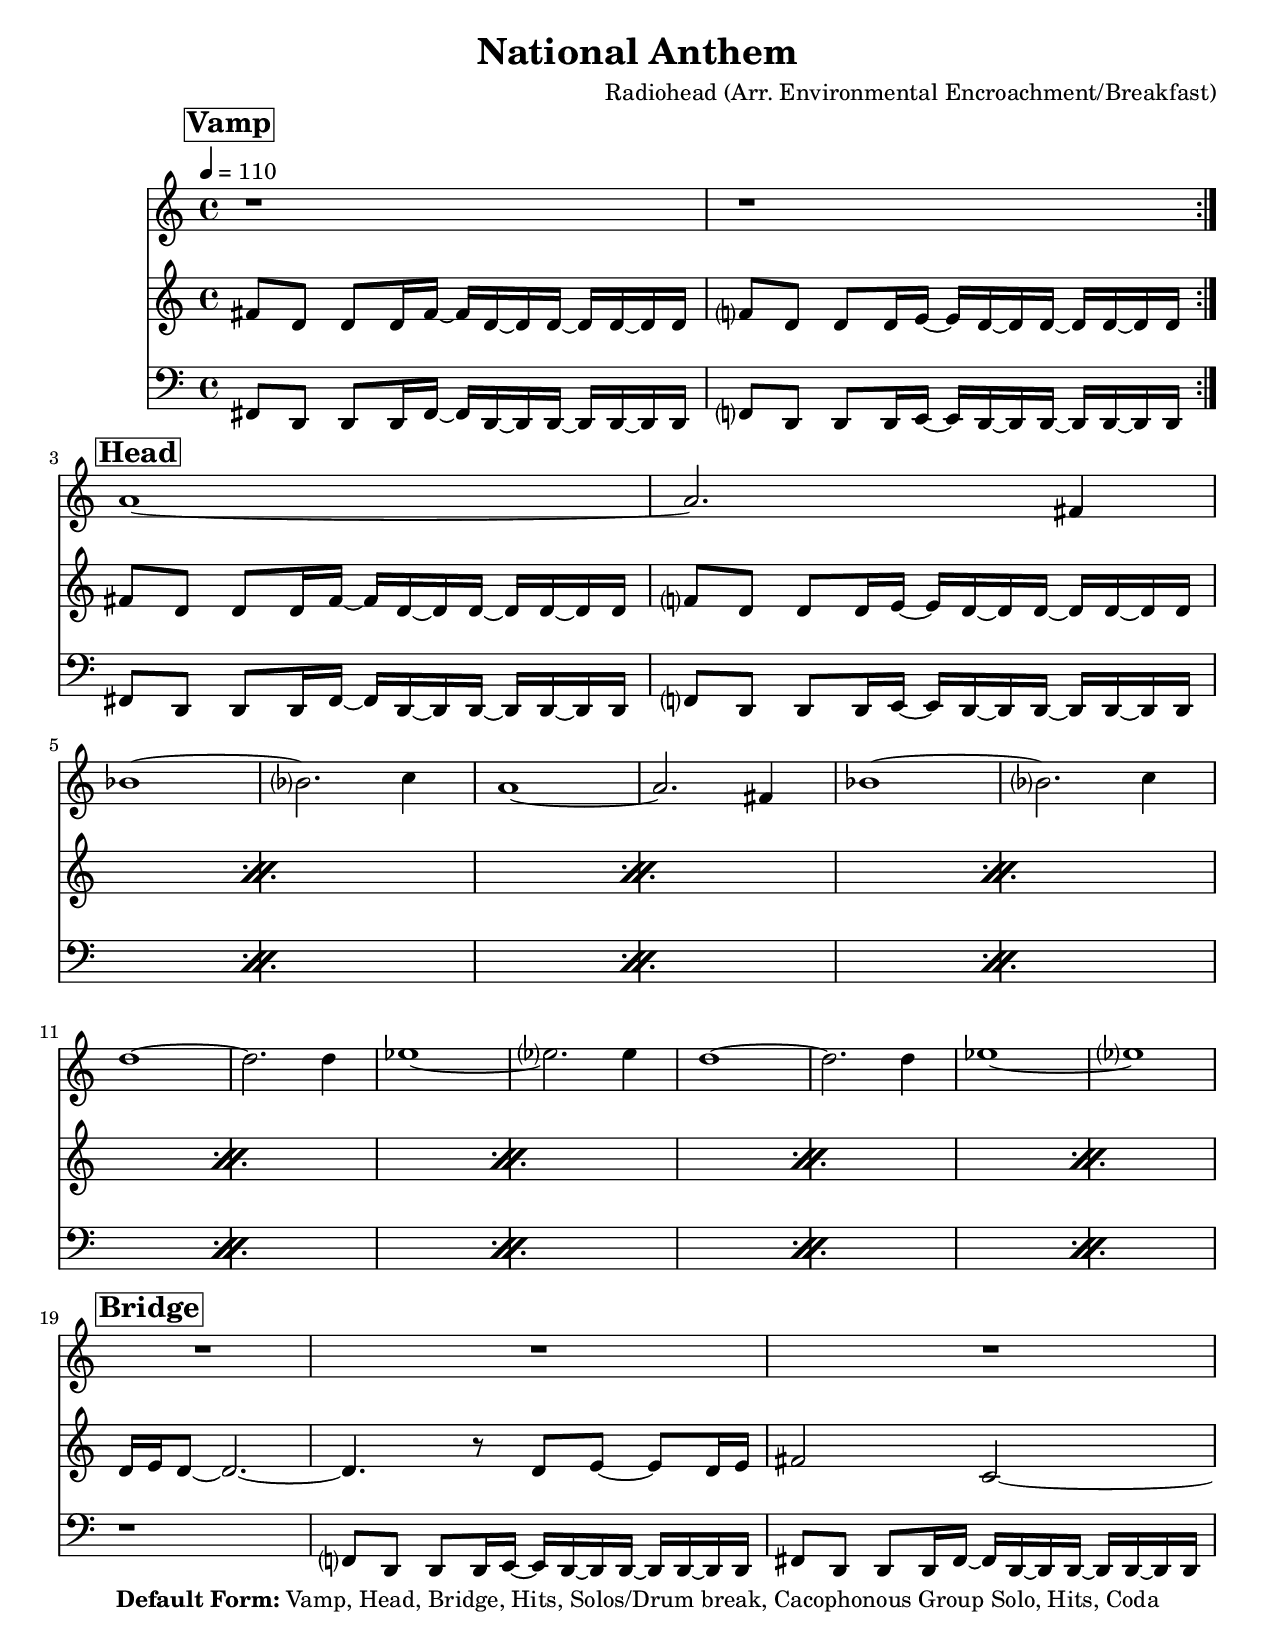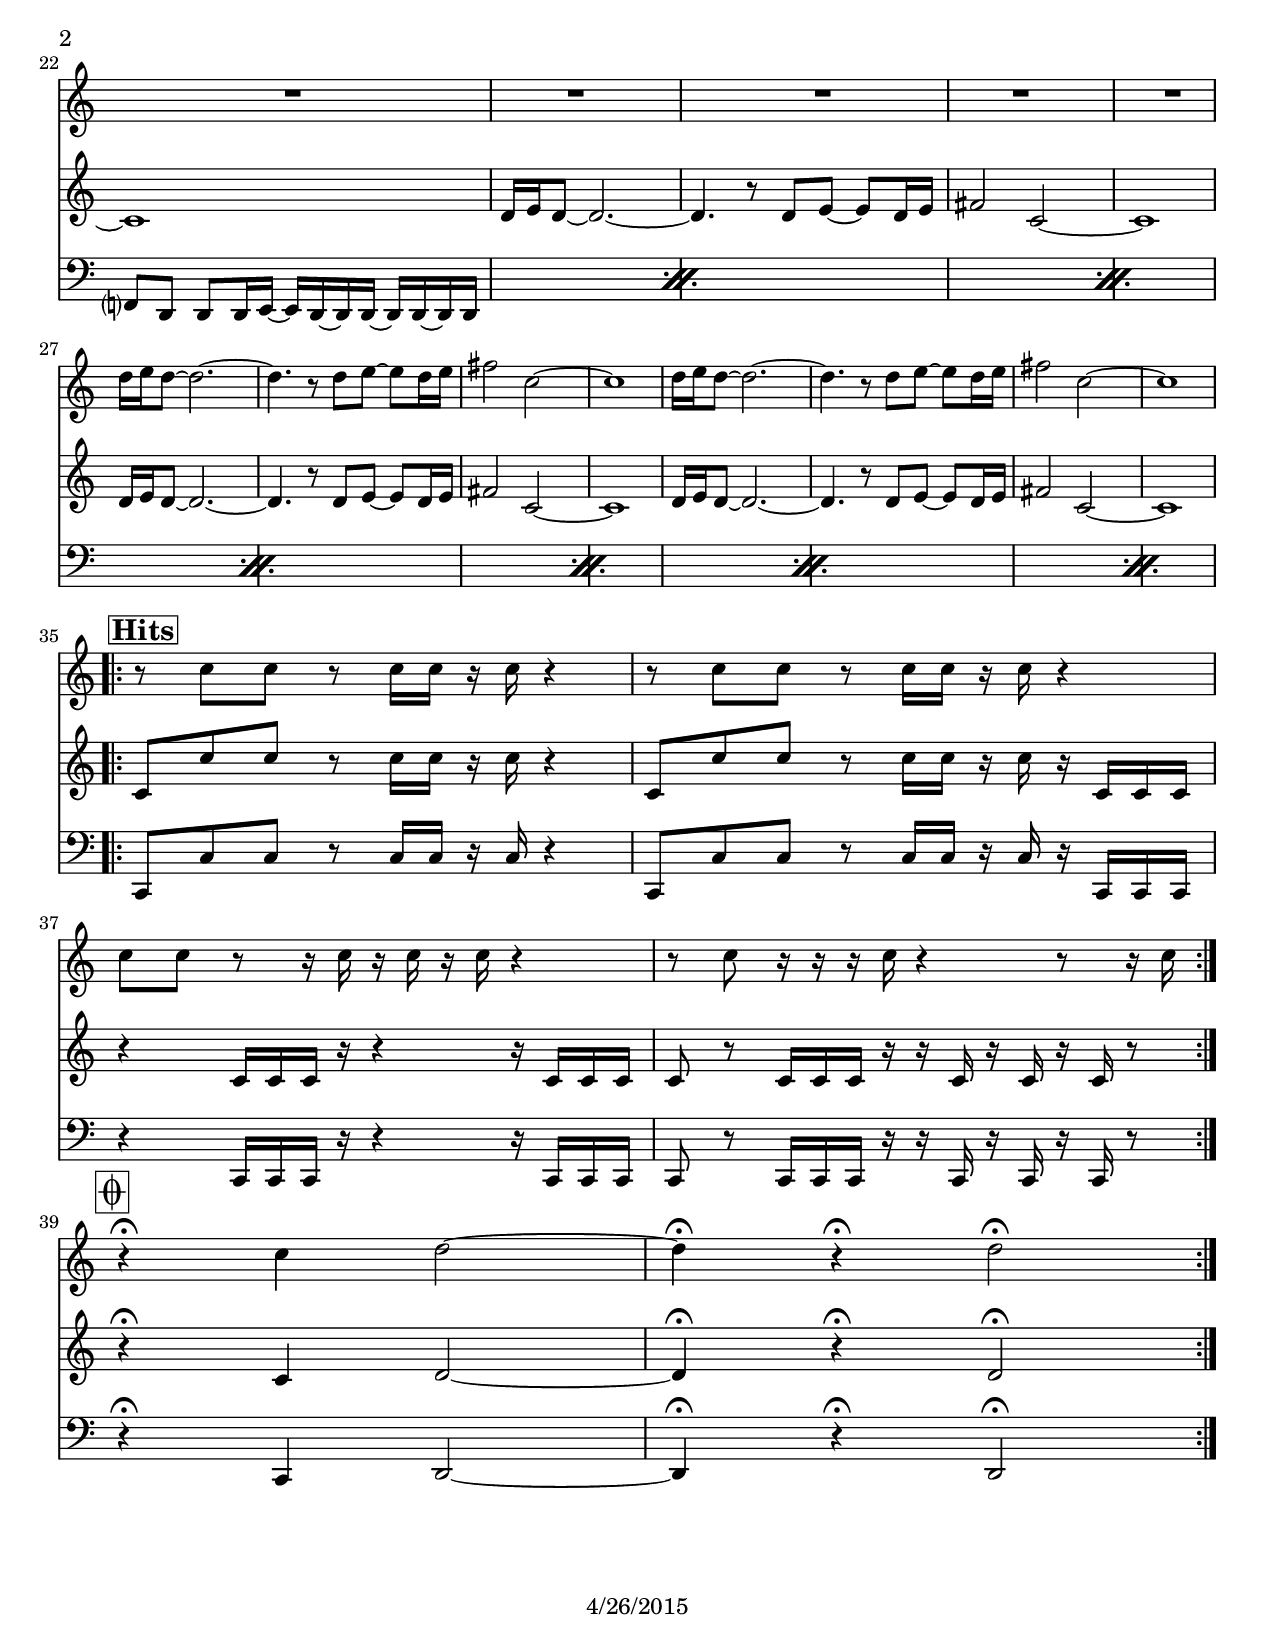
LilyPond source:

\version "2.16.2"

\header { 
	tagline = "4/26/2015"

  title = "National Anthem"
  composer = "Radiohead (Arr. Environmental Encroachment/Breakfast)"
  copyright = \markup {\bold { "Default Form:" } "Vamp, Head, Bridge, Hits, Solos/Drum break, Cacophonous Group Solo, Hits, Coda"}
}

%place a mark at bottom right
markdownright = { \once \override Score.RehearsalMark #'break-visibility = #begin-of-line-invisible \once \override Score.RehearsalMark #'self-alignment-X = #RIGHT \once \override Score.RehearsalMark #'direction = #DOWN }

coda = {
  \break \mark \markup \box { \musicglyph #"scripts.coda" } 
  r4\fermata c4 d2~ | d4\fermata r\fermata d2\fermata |
}

%music pieces
%part: melody
melody = {
  \relative c'' {
    %\set Score.markFormatter = #format-mark-box-letters
    %\override Score.RehearsalMark #'self-alignment-X = #LEFT
	\compressFullBarRests
	\override MultiMeasureRest #'expand-limit = #2
    \mark \markup \box \bold "Vamp"
    \repeat volta 2 {
      r1 | r1
    }
    \break \mark \markup \box \bold "Head"
    a1~|a2. fis4| bes1~| bes?2. c4 |
    a1~|a2. fis4| bes1~| bes?2. c4 |
    \break
    d1~|d2. d4 | ees1~ | ees?2. ees4 |
    d1~|d2. d4 | ees1~ | ees?1 |

    \break \mark \markup \box \bold "Bridge"
    R1*8 |
    d16 e d8~ d2.~ | d4. r8 d e~ e d16 e | fis2 c~ | c1 |
    d16 e d8~ d2.~ | d4. r8 d e~ e d16 e | fis2 c~ | c1 |
    \break \mark \markup \box \bold "Hits"
    \repeat volta 2 {
      r8 c c r c16 c r c r4 |
      r8 c c r c16 c r c r4 |
      c8 c r r16 c r c r c r4 |
      r8 c r16 r r c r4 r8 r16 c |
    
    \coda
    
    }
  }
}

%part: tenor
tenor = {
  \relative c' {
    %\key f \major
    \mark \markup \box \bold "Vamp"
    \repeat volta 2 {

      fis8 d d d16 fis~ fis d~ d d~ d d~ d d|
      f?8 d d d16 e~ e d~ d d~ d d~ d d|

    }
    \break \mark \markup \box \bold "Head"
    \repeat percent 8 {
      fis8 d d d16 fis~ fis d~ d d~ d d~ d d|
      f?8 d d d16 e~ e d~ d d~ d d~ d d|
    }
    \break \mark \markup \box \bold "Bridge"
    d16 e d8~ d2.~ | d4. r8 d e~ e d16 e | fis2 c~ | c1 |
    d16 e d8~ d2.~ | d4. r8 d e~ e d16 e | fis2 c~ | c1 |
    d16 e d8~ d2.~ | d4. r8 d e~ e d16 e | fis2 c~ | c1 |
    d16 e d8~ d2.~ | d4. r8 d e~ e d16 e | fis2 c~ | c1 |
    \break \mark \markup \box \bold "Hits"
    \repeat volta 2 {
      c8 c' c r c16 c r c r4 |
      c,8 c' c r c16 c r c r c, c c |
      r4 c16 c c r r4 r16 c c c |
      c8 r c16 c c r r c r c r c r8 |
    }
    \coda
  }
}

%part: bass
bass = {
  \relative c, {
    %\key f \major
    \mark \markup \box \bold "Vamp"
    \repeat volta 2 {

      fis8 d d d16 fis~ fis d~ d d~ d d~ d d|
      f?8 d d d16 e~ e d~ d d~ d d~ d d|

    }
    \break \mark \markup \box \bold "Head"
    \repeat percent 8 {
      fis8 d d d16 fis~ fis d~ d d~ d d~ d d|
      f?8 d d d16 e~ e d~ d d~ d d~ d d|
    }

    \break \mark \markup \box \bold "Bridge"
    r1 |
    f?8 d d d16 e~ e d~ d d~ d d~ d d|
    \repeat percent 7 {
      fis8 d d d16 fis~ fis d~ d d~ d d~ d d|
      f?8 d d d16 e~ e d~ d d~ d d~ d d|
    }

    \break \mark \markup \box \bold "Hits"
    \repeat volta 2 {
      c8 c' c r c16 c r c r4 |
      c,8 c' c r c16 c r c r c, c c |
      r4 c16 c c r r4 r16 c c c |
      c8 r c16 c c r r c r c r c r8 |
    }
    \coda
  }
}

%part: changes
changes = \chordmode {
}

%%Generated layout
%------------------Code to 'naturalize' music - get rid of double-sharps, E#, etc.-----------------
#(define (naturalize-pitch p)
  (let ((o (ly:pitch-octave p))
        (a (* 4 (ly:pitch-alteration p)))
        ;; alteration, a, in quarter tone steps,
        ;; for historical reasons
        (n (ly:pitch-notename p)))
    (cond
     ((and (> a 1) (or (eq? n 6) (eq? n 2)))
      (set! a (- a 2))
      (set! n (+ n 1)))
     ((and (< a -1) (or (eq? n 0) (eq? n 3)))
      (set! a (+ a 2))
      (set! n (- n 1))))
    (cond
     ((> a 2) (set! a (- a 4)) (set! n (+ n 1)))
     ((< a -2) (set! a (+ a 4)) (set! n (- n 1))))
    (if (< n 0) (begin (set! o (- o 1)) (set! n (+ n 7))))
    (if (> n 6) (begin (set! o (+ o 1)) (set! n (- n 7))))
    (ly:make-pitch o n (/ a 4))))

#(define (naturalize music)
  (let ((es (ly:music-property music 'elements))
        (e (ly:music-property music 'element))
        (p (ly:music-property music 'pitch)))
    (if (pair? es)
       (ly:music-set-property!
         music 'elements
         (map (lambda (x) (naturalize x)) es)))
    (if (ly:music? e)
       (ly:music-set-property!
         music 'element
         (naturalize e)))
    (if (ly:pitch? p)
       (begin
         (set! p (naturalize-pitch p))
         (ly:music-set-property! music 'pitch p)))
    music))

naturalizeMusic =
#(define-music-function (parser location m)
  (ly:music?)
  (naturalize m))
%-----------------End Naturalization code---------------

#(set-default-paper-size "letter")
\book {
	\score { <<
			\set Score.markFormatter = #format-mark-box-numbers
			
		\new Staff \with { \consists "Volta_engraver" } {  \set Staff.midiInstrument = #"trumpet" \clef treble
			\tempo   4 = 110
			\override Score.RehearsalMark #'self-alignment-X = #LEFT
			\melody
		}
		\new Staff \with { \consists "Volta_engraver" } {  \set Staff.midiInstrument = #"trombone" \clef treble
			\override Score.RehearsalMark #'self-alignment-X = #LEFT
			\tenor
		}
		\new Staff \with { \consists "Volta_engraver" } {  \set Staff.midiInstrument = #"tuba" \clef bass
			\override Score.RehearsalMark #'self-alignment-X = #LEFT
			\bass
		}
	>> \layout { \context { \Score \remove "Volta_engraver" } } }  
}